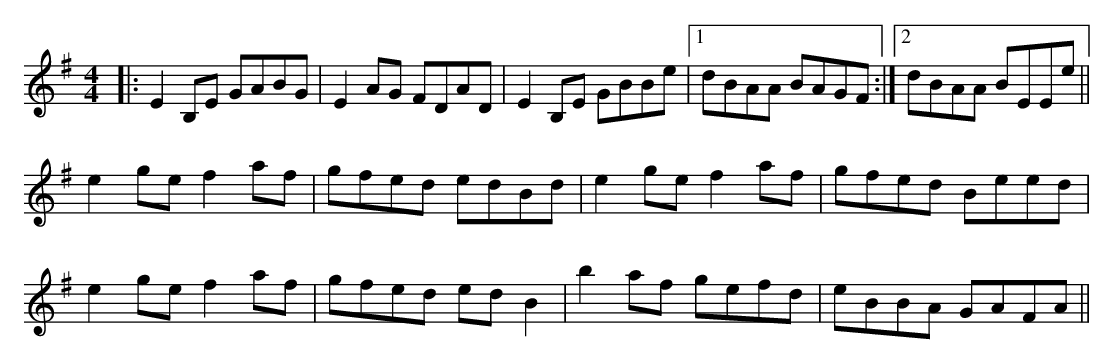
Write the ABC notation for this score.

X:1
M:4/4
K:Emin
|:E2B,E GABG|E2AG FDAD|E2B,E GBBe|1 dBAA BAGF:|2 dBAA BEEe||
e2ge f2af|gfed edBd|e2ge f2af|gfed Beed|
e2ge f2af|gfed edB2|b2af gefd|eBBA GAFA||
